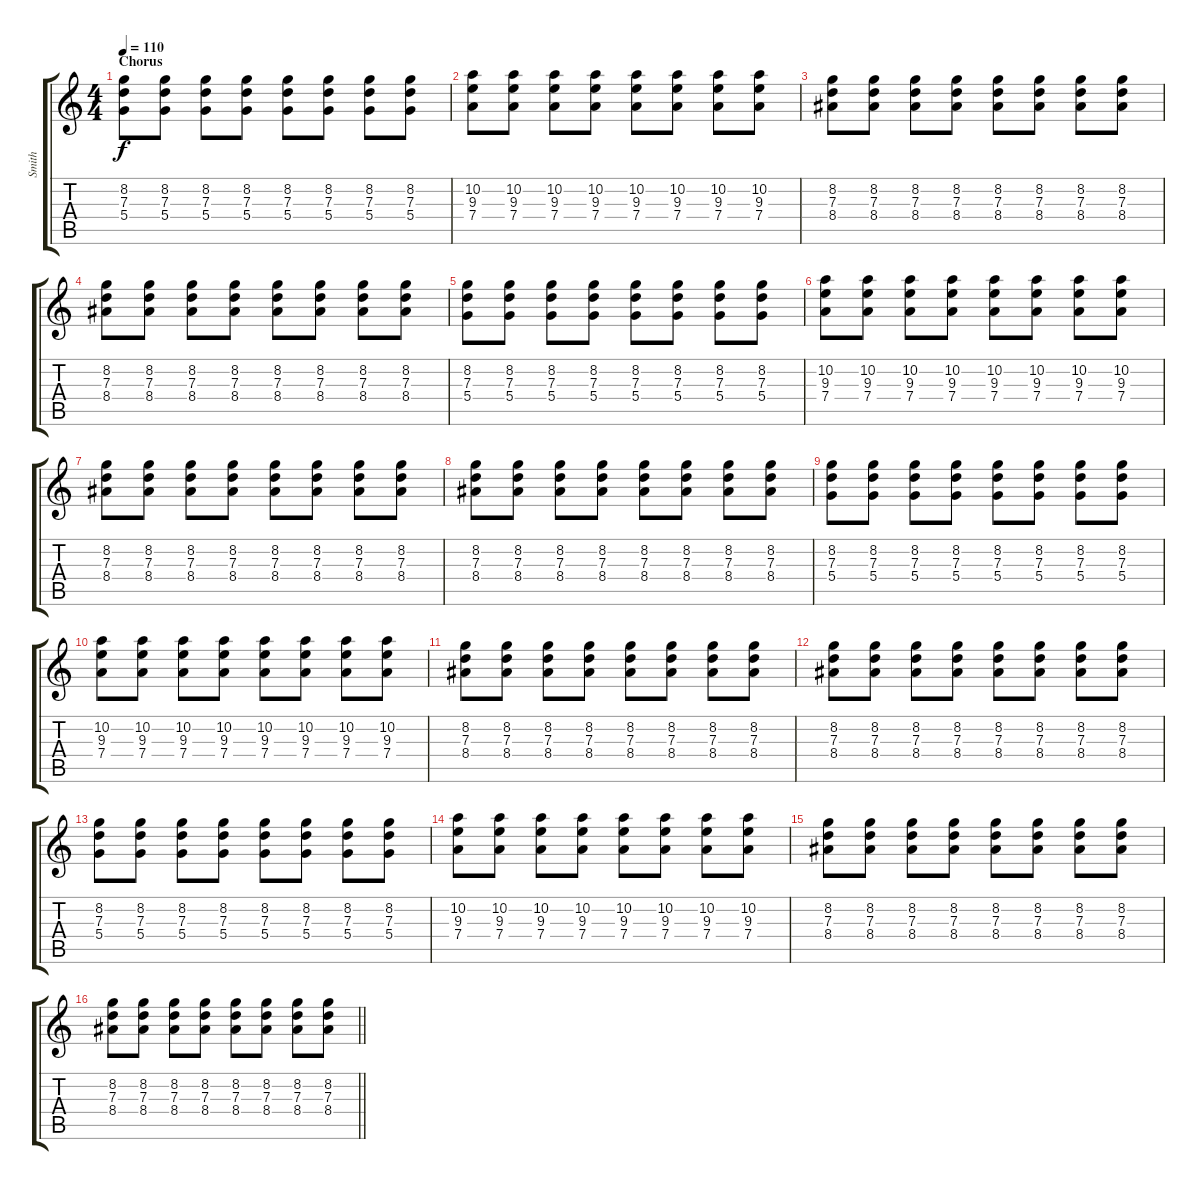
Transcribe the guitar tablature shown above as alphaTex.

\track ("Smith" "Smith") {instrument electricguitarclean}
\staff {score tabs}
\tuning (E4 B3 G3 D3 A2 E2) {hide}
\ts (4 4)
\section ("" "Chorus")
\tempo 110
\clef g2
\ks c
(8.2 7.3 5.4).8{dy f} (8.2 7.3 5.4).8 (8.2 7.3 5.4).8 (8.2 7.3 5.4).8 (8.2 7.3 5.4).8 (8.2 7.3 5.4).8 (8.2 7.3 5.4).8 (8.2 7.3 5.4).8 |
(10.2 9.3 7.4).8 (10.2 9.3 7.4).8 (10.2 9.3 7.4).8 (10.2 9.3 7.4).8 (10.2 9.3 7.4).8 (10.2 9.3 7.4).8 (10.2 9.3 7.4).8 (10.2 9.3 7.4).8 |
(8.2 7.3 8.4).8 (8.2 7.3 8.4).8 (8.2 7.3 8.4).8 (8.2 7.3 8.4).8 (8.2 7.3 8.4).8 (8.2 7.3 8.4).8 (8.2 7.3 8.4).8 (8.2 7.3 8.4).8 |
(8.2 7.3 8.4).8 (8.2 7.3 8.4).8 (8.2 7.3 8.4).8 (8.2 7.3 8.4).8 (8.2 7.3 8.4).8 (8.2 7.3 8.4).8 (8.2 7.3 8.4).8 (8.2 7.3 8.4).8 |
(8.2 7.3 5.4).8 (8.2 7.3 5.4).8 (8.2 7.3 5.4).8 (8.2 7.3 5.4).8 (8.2 7.3 5.4).8 (8.2 7.3 5.4).8 (8.2 7.3 5.4).8 (8.2 7.3 5.4).8 |
(10.2 9.3 7.4).8 (10.2 9.3 7.4).8 (10.2 9.3 7.4).8 (10.2 9.3 7.4).8 (10.2 9.3 7.4).8 (10.2 9.3 7.4).8 (10.2 9.3 7.4).8 (10.2 9.3 7.4).8 |
(8.2 7.3 8.4).8 (8.2 7.3 8.4).8 (8.2 7.3 8.4).8 (8.2 7.3 8.4).8 (8.2 7.3 8.4).8 (8.2 7.3 8.4).8 (8.2 7.3 8.4).8 (8.2 7.3 8.4).8 |
(8.2 7.3 8.4).8 (8.2 7.3 8.4).8 (8.2 7.3 8.4).8 (8.2 7.3 8.4).8 (8.2 7.3 8.4).8 (8.2 7.3 8.4).8 (8.2 7.3 8.4).8 (8.2 7.3 8.4).8 |
(8.2 7.3 5.4).8 (8.2 7.3 5.4).8 (8.2 7.3 5.4).8 (8.2 7.3 5.4).8 (8.2 7.3 5.4).8 (8.2 7.3 5.4).8 (8.2 7.3 5.4).8 (8.2 7.3 5.4).8 |
(10.2 9.3 7.4).8 (10.2 9.3 7.4).8 (10.2 9.3 7.4).8 (10.2 9.3 7.4).8 (10.2 9.3 7.4).8 (10.2 9.3 7.4).8 (10.2 9.3 7.4).8 (10.2 9.3 7.4).8 |
(8.2 7.3 8.4).8 (8.2 7.3 8.4).8 (8.2 7.3 8.4).8 (8.2 7.3 8.4).8 (8.2 7.3 8.4).8 (8.2 7.3 8.4).8 (8.2 7.3 8.4).8 (8.2 7.3 8.4).8 |
(8.2 7.3 8.4).8 (8.2 7.3 8.4).8 (8.2 7.3 8.4).8 (8.2 7.3 8.4).8 (8.2 7.3 8.4).8 (8.2 7.3 8.4).8 (8.2 7.3 8.4).8 (8.2 7.3 8.4).8 |
(8.2 7.3 5.4).8 (8.2 7.3 5.4).8 (8.2 7.3 5.4).8 (8.2 7.3 5.4).8 (8.2 7.3 5.4).8 (8.2 7.3 5.4).8 (8.2 7.3 5.4).8 (8.2 7.3 5.4).8 |
(10.2 9.3 7.4).8 (10.2 9.3 7.4).8 (10.2 9.3 7.4).8 (10.2 9.3 7.4).8 (10.2 9.3 7.4).8 (10.2 9.3 7.4).8 (10.2 9.3 7.4).8 (10.2 9.3 7.4).8 |
(8.2 7.3 8.4).8 (8.2 7.3 8.4).8 (8.2 7.3 8.4).8 (8.2 7.3 8.4).8 (8.2 7.3 8.4).8 (8.2 7.3 8.4).8 (8.2 7.3 8.4).8 (8.2 7.3 8.4).8 |
\barLineRight lightlight
(8.2 7.3 8.4).8 (8.2 7.3 8.4).8 (8.2 7.3 8.4).8 (8.2 7.3 8.4).8 (8.2 7.3 8.4).8 (8.2 7.3 8.4).8 (8.2 7.3 8.4).8 (8.2 7.3 8.4).8
